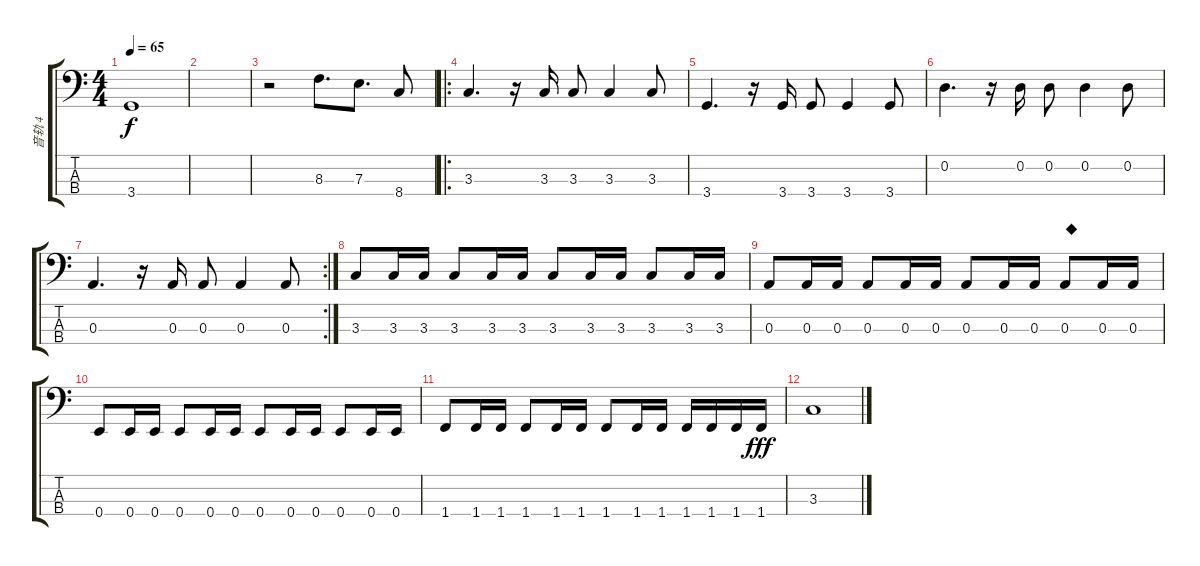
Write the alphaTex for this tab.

\track ("音轨 4" "音轨 4") {instrument electricbassfinger}
\staff {score tabs}
\tuning (G2 D2 A1 E1) {hide}
\ts (4 4)
\tempo 65
\clef f4
\ks c
3.4{t}.1{dy f} |
|
r.2 8.3.8{d} 7.3.8{d} 8.4.8 |
\ro
3.3.4{d} r.16 3.3.16 3.3.8 3.3.4 3.3.8 |
3.4.4{d} r.16 3.4.16 3.4.8 3.4.4 3.4.8 |
0.2.4{d} r.16 0.2.16 0.2.8 0.2.4 0.2.8 |
\rc 2
0.3.4{d} r.16 0.3.16 0.3.8 0.3.4 0.3.8 |
3.3.8 3.3.16 3.3.16 3.3.8 3.3.16 3.3.16 3.3.8 3.3.16 3.3.16 3.3.8 3.3.16 3.3.16 |
0.3.8 0.3.16 0.3.16 0.3.8 0.3.16 0.3.16 0.3.8 0.3.16 0.3.16 0.3.8{txt "◆"} 0.3.16 0.3.16 |
0.4.8 0.4.16 0.4.16 0.4.8 0.4.16 0.4.16 0.4.8 0.4.16 0.4.16 0.4.8 0.4.16 0.4.16 |
1.4.8 1.4.16 1.4.16 1.4.8 1.4.16 1.4.16 1.4.8 1.4.16 1.4.16 1.4.16 1.4.16 1.4.16 1.4.16{dy fff} |
3.3.1
